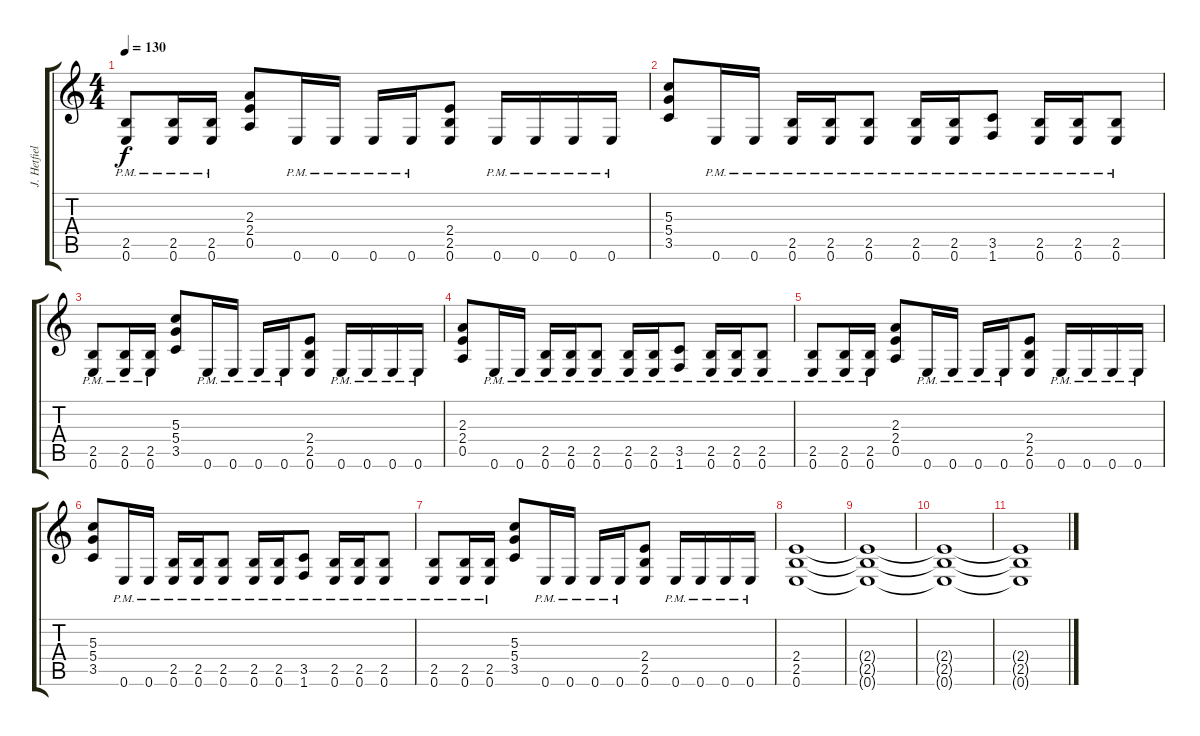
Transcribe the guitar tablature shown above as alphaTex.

\track ("J. Hetfield (Rhythm)" "J. Hetfiel") {instrument distortionguitar}
\staff {score tabs}
\tuning (E4 B3 G3 D3 A2 E2) {hide}
\ts (4 4)
\tempo 130
\clef g2
\ks c
(2.5{pm} 0.6{pm}).8{dy f} (2.5{pm} 0.6{pm}).16 (2.5{pm} 0.6{pm}).16 (2.3 2.4 0.5).8 0.6{pm}.16 0.6{pm}.16 0.6{pm}.16 0.6{pm}.16 (2.4 2.5 0.6).8 0.6{pm}.16 0.6{pm}.16 0.6{pm}.16 0.6{pm}.16 |
(5.3 5.4 3.5).8 0.6{pm}.16 0.6{pm}.16 (2.5{pm} 0.6{pm}).16 (2.5{pm} 0.6{pm}).16 (2.5{pm} 0.6{pm}).8 (2.5{pm} 0.6{pm}).16 (2.5{pm} 0.6{pm}).16 (3.5{pm} 1.6{pm}).8 (2.5{pm} 0.6{pm}).16 (2.5{pm} 0.6{pm}).16 (2.5{pm} 0.6{pm}).8 |
(2.5{pm} 0.6{pm}).8 (2.5{pm} 0.6{pm}).16 (2.5{pm} 0.6{pm}).16 (5.3 5.4 3.5).8 0.6{pm}.16 0.6{pm}.16 0.6{pm}.16 0.6{pm}.16 (2.4 2.5 0.6).8 0.6{pm}.16 0.6{pm}.16 0.6{pm}.16 0.6{pm}.16 |
(2.3 2.4 0.5).8 0.6{pm}.16 0.6{pm}.16 (2.5{pm} 0.6{pm}).16 (2.5{pm} 0.6{pm}).16 (2.5{pm} 0.6{pm}).8 (2.5{pm} 0.6{pm}).16 (2.5{pm} 0.6{pm}).16 (3.5{pm} 1.6{pm}).8 (2.5{pm} 0.6{pm}).16 (2.5{pm} 0.6{pm}).16 (2.5{pm} 0.6{pm}).8 |
(2.5{pm} 0.6{pm}).8 (2.5{pm} 0.6{pm}).16 (2.5{pm} 0.6{pm}).16 (2.3 2.4 0.5).8 0.6{pm}.16 0.6{pm}.16 0.6{pm}.16 0.6{pm}.16 (2.4 2.5 0.6).8 0.6{pm}.16 0.6{pm}.16 0.6{pm}.16 0.6{pm}.16 |
(5.3 5.4 3.5).8 0.6{pm}.16 0.6{pm}.16 (2.5{pm} 0.6{pm}).16 (2.5{pm} 0.6{pm}).16 (2.5{pm} 0.6{pm}).8 (2.5{pm} 0.6{pm}).16 (2.5{pm} 0.6{pm}).16 (3.5{pm} 1.6{pm}).8 (2.5{pm} 0.6{pm}).16 (2.5{pm} 0.6{pm}).16 (2.5{pm} 0.6{pm}).8 |
(2.5{pm} 0.6{pm}).8 (2.5{pm} 0.6{pm}).16 (2.5{pm} 0.6{pm}).16 (5.3 5.4 3.5).8 0.6{pm}.16 0.6{pm}.16 0.6{pm}.16 0.6{pm}.16 (2.4 2.5 0.6).8 0.6{pm}.16 0.6{pm}.16 0.6{pm}.16 0.6{pm}.16 |
(2.4 2.5 0.6).1 |
(2.4{t} 2.5{t} 0.6{t}).1 |
(2.4{t} 2.5{t} 0.6{t}).1 |
(2.4{t} 2.5{t} 0.6{t}).1
